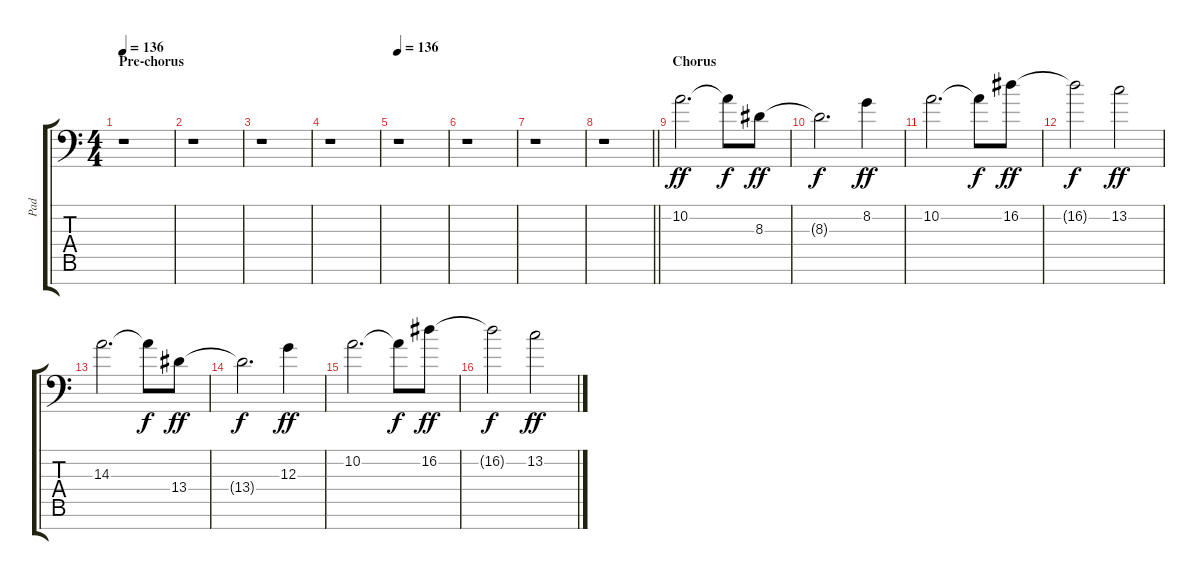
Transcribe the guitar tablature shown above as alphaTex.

\track ("Pad" "Pad") {instrument pad2warm}
\staff {score tabs}
\tuning (C8 B3 G3 D3 A2 E2 A-1) {hide}
\ts (4 4)
\section ("" "Pre-chorus")
\tempo 136
\clef f4
\ks c
r.1{dy ff} |
r.1 |
r.1 |
r.1 |
\tempo 136
r.1 |
r.1 |
r.1 |
\barLineRight lightlight
r.1 |
\section ("" "Chorus")
10.2.2{d} 10.2{t}.8{dy f} 8.3.8{dy ff} |
8.3{t}.2{d dy f} 8.2.4{dy ff} |
10.2.2{d} 10.2{t}.8{dy f} 16.2.8{dy ff} |
16.2{t}.2{dy f} 13.2.2{dy ff} |
14.3.2{d} 14.3{t}.8{dy f} 13.4.8{dy ff} |
13.4{t}.2{d dy f} 12.3.4{dy ff} |
10.2.2{d} 10.2{t}.8{dy f} 16.2.8{dy ff} |
16.2{t}.2{dy f} 13.2.2{dy ff}
